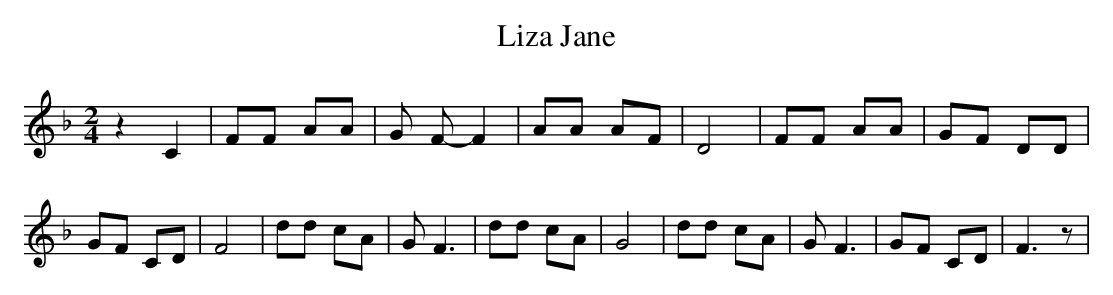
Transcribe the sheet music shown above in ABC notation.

X:1
T:Liza Jane
M:2/4
L:1/8
K:F
 z2 C2-| FF AA| G F- F2| AA AF| D4| FF AA|G-F DD| GF CD| F4| dd cA|\
 G F3| dd cA| G4| dd cA| G F3| GF CD| F3 z|
